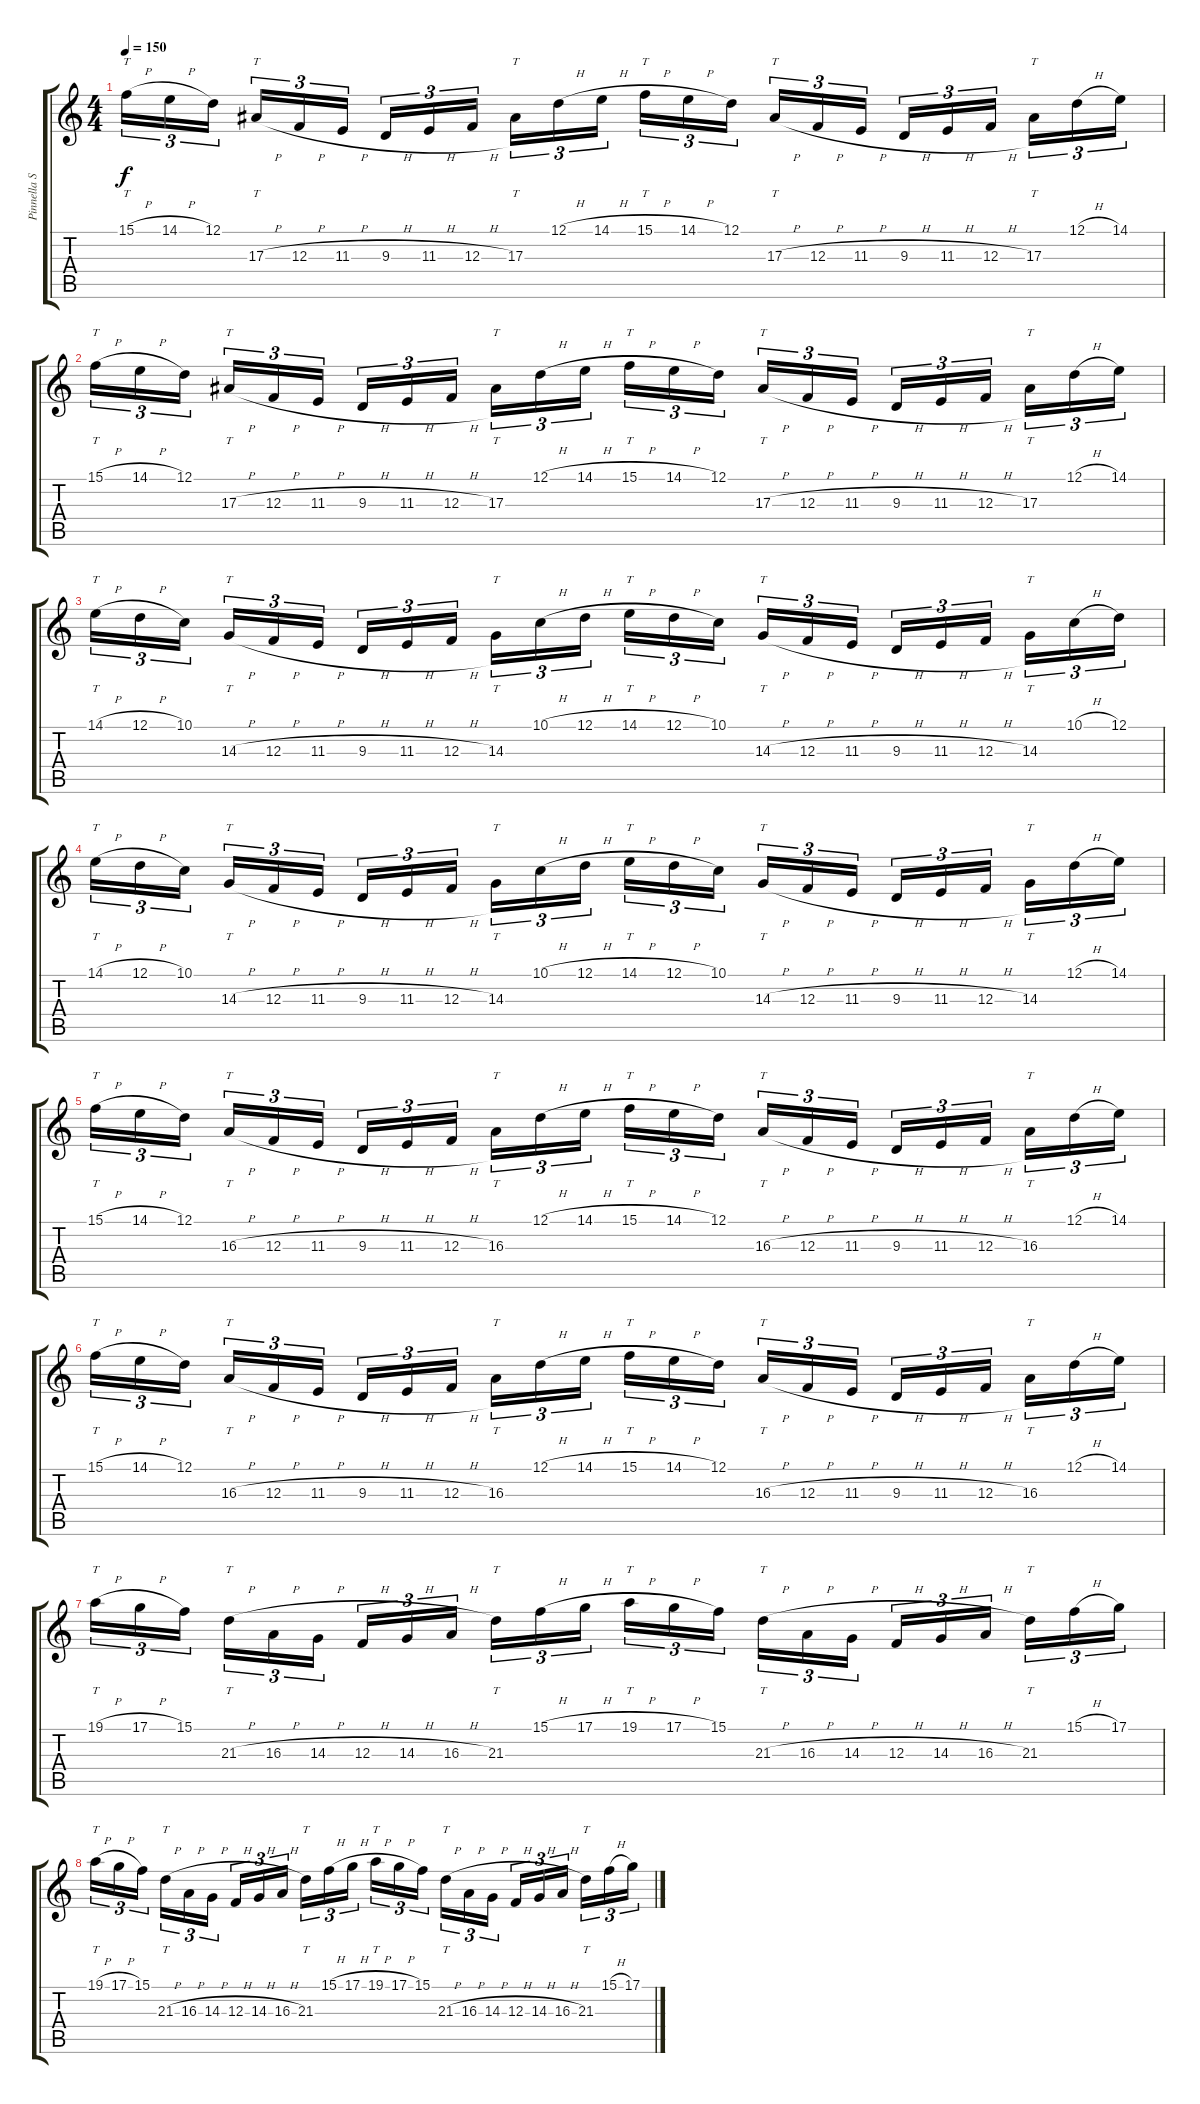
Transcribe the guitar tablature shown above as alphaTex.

\track ("Pinnella Solo" "Pinnella S") {instrument lead2sawtooth}
\staff {score tabs}
\tuning (D4 A3 F3 C3 G2 D2) {hide}
\ts (4 4)
\tempo 150
\clef g2
\ks c
15.1{h}.16{tt tu (3 2) dy f} 14.1{h}.16{tu (3 2)} 12.1.16{tu (3 2)} 17.3{h}.16{tt tu (3 2)} 12.3{h}.16{tu (3 2)} 11.3{h}.16{tu (3 2)} 9.3{h}.16{tu (3 2)} 11.3{h}.16{tu (3 2)} 12.3{h}.16{tu (3 2)} 17.3.16{tt tu (3 2)} 12.1{h}.16{tu (3 2)} 14.1{h}.16{tu (3 2)} 15.1{h}.16{tt tu (3 2)} 14.1{h}.16{tu (3 2)} 12.1.16{tu (3 2)} 17.3{h}.16{tt tu (3 2)} 12.3{h}.16{tu (3 2)} 11.3{h}.16{tu (3 2)} 9.3{h}.16{tu (3 2)} 11.3{h}.16{tu (3 2)} 12.3{h}.16{tu (3 2)} 17.3.16{tt tu (3 2)} 12.1{h}.16{tu (3 2)} 14.1.16{tu (3 2)} |
15.1{h}.16{tt tu (3 2)} 14.1{h}.16{tu (3 2)} 12.1.16{tu (3 2)} 17.3{h}.16{tt tu (3 2)} 12.3{h}.16{tu (3 2)} 11.3{h}.16{tu (3 2)} 9.3{h}.16{tu (3 2)} 11.3{h}.16{tu (3 2)} 12.3{h}.16{tu (3 2)} 17.3.16{tt tu (3 2)} 12.1{h}.16{tu (3 2)} 14.1{h}.16{tu (3 2)} 15.1{h}.16{tt tu (3 2)} 14.1{h}.16{tu (3 2)} 12.1.16{tu (3 2)} 17.3{h}.16{tt tu (3 2)} 12.3{h}.16{tu (3 2)} 11.3{h}.16{tu (3 2)} 9.3{h}.16{tu (3 2)} 11.3{h}.16{tu (3 2)} 12.3{h}.16{tu (3 2)} 17.3.16{tt tu (3 2)} 12.1{h}.16{tu (3 2)} 14.1.16{tu (3 2)} |
14.1{h}.16{tt tu (3 2)} 12.1{h}.16{tu (3 2)} 10.1.16{tu (3 2)} 14.3{h}.16{tt tu (3 2)} 12.3{h}.16{tu (3 2)} 11.3{h}.16{tu (3 2)} 9.3{h}.16{tu (3 2)} 11.3{h}.16{tu (3 2)} 12.3{h}.16{tu (3 2)} 14.3.16{tt tu (3 2)} 10.1{h}.16{tu (3 2)} 12.1{h}.16{tu (3 2)} 14.1{h}.16{tt tu (3 2)} 12.1{h}.16{tu (3 2)} 10.1.16{tu (3 2)} 14.3{h}.16{tt tu (3 2)} 12.3{h}.16{tu (3 2)} 11.3{h}.16{tu (3 2)} 9.3{h}.16{tu (3 2)} 11.3{h}.16{tu (3 2)} 12.3{h}.16{tu (3 2)} 14.3.16{tt tu (3 2)} 10.1{h}.16{tu (3 2)} 12.1.16{tu (3 2)} |
14.1{h}.16{tt tu (3 2)} 12.1{h}.16{tu (3 2)} 10.1.16{tu (3 2)} 14.3{h}.16{tt tu (3 2)} 12.3{h}.16{tu (3 2)} 11.3{h}.16{tu (3 2)} 9.3{h}.16{tu (3 2)} 11.3{h}.16{tu (3 2)} 12.3{h}.16{tu (3 2)} 14.3.16{tt tu (3 2)} 10.1{h}.16{tu (3 2)} 12.1{h}.16{tu (3 2)} 14.1{h}.16{tt tu (3 2)} 12.1{h}.16{tu (3 2)} 10.1.16{tu (3 2)} 14.3{h}.16{tt tu (3 2)} 12.3{h}.16{tu (3 2)} 11.3{h}.16{tu (3 2)} 9.3{h}.16{tu (3 2)} 11.3{h}.16{tu (3 2)} 12.3{h}.16{tu (3 2)} 14.3.16{tt tu (3 2)} 12.1{h}.16{tu (3 2)} 14.1.16{tu (3 2)} |
15.1{h}.16{tt tu (3 2)} 14.1{h}.16{tu (3 2)} 12.1.16{tu (3 2)} 16.3{h}.16{tt tu (3 2)} 12.3{h}.16{tu (3 2)} 11.3{h}.16{tu (3 2)} 9.3{h}.16{tu (3 2)} 11.3{h}.16{tu (3 2)} 12.3{h}.16{tu (3 2)} 16.3.16{tt tu (3 2)} 12.1{h}.16{tu (3 2)} 14.1{h}.16{tu (3 2)} 15.1{h}.16{tt tu (3 2)} 14.1{h}.16{tu (3 2)} 12.1.16{tu (3 2)} 16.3{h}.16{tt tu (3 2)} 12.3{h}.16{tu (3 2)} 11.3{h}.16{tu (3 2)} 9.3{h}.16{tu (3 2)} 11.3{h}.16{tu (3 2)} 12.3{h}.16{tu (3 2)} 16.3.16{tt tu (3 2)} 12.1{h}.16{tu (3 2)} 14.1.16{tu (3 2)} |
15.1{h}.16{tt tu (3 2)} 14.1{h}.16{tu (3 2)} 12.1.16{tu (3 2)} 16.3{h}.16{tt tu (3 2)} 12.3{h}.16{tu (3 2)} 11.3{h}.16{tu (3 2)} 9.3{h}.16{tu (3 2)} 11.3{h}.16{tu (3 2)} 12.3{h}.16{tu (3 2)} 16.3.16{tt tu (3 2)} 12.1{h}.16{tu (3 2)} 14.1{h}.16{tu (3 2)} 15.1{h}.16{tt tu (3 2)} 14.1{h}.16{tu (3 2)} 12.1.16{tu (3 2)} 16.3{h}.16{tt tu (3 2)} 12.3{h}.16{tu (3 2)} 11.3{h}.16{tu (3 2)} 9.3{h}.16{tu (3 2)} 11.3{h}.16{tu (3 2)} 12.3{h}.16{tu (3 2)} 16.3.16{tt tu (3 2)} 12.1{h}.16{tu (3 2)} 14.1.16{tu (3 2)} |
19.1{h}.16{tt tu (3 2)} 17.1{h}.16{tu (3 2)} 15.1.16{tu (3 2)} 21.3{h}.16{tt tu (3 2)} 16.3{h}.16{tu (3 2)} 14.3{h}.16{tu (3 2)} 12.3{h}.16{tu (3 2)} 14.3{h}.16{tu (3 2)} 16.3{h}.16{tu (3 2)} 21.3.16{tt tu (3 2)} 15.1{h}.16{tu (3 2)} 17.1{h}.16{tu (3 2)} 19.1{h}.16{tt tu (3 2)} 17.1{h}.16{tu (3 2)} 15.1.16{tu (3 2)} 21.3{h}.16{tt tu (3 2)} 16.3{h}.16{tu (3 2)} 14.3{h}.16{tu (3 2)} 12.3{h}.16{tu (3 2)} 14.3{h}.16{tu (3 2)} 16.3{h}.16{tu (3 2)} 21.3.16{tt tu (3 2)} 15.1{h}.16{tu (3 2)} 17.1.16{tu (3 2)} |
19.1{h}.16{tt tu (3 2)} 17.1{h}.16{tu (3 2)} 15.1.16{tu (3 2)} 21.3{h}.16{tt tu (3 2)} 16.3{h}.16{tu (3 2)} 14.3{h}.16{tu (3 2)} 12.3{h}.16{tu (3 2)} 14.3{h}.16{tu (3 2)} 16.3{h}.16{tu (3 2)} 21.3.16{tt tu (3 2)} 15.1{h}.16{tu (3 2)} 17.1{h}.16{tu (3 2)} 19.1{h}.16{tt tu (3 2)} 17.1{h}.16{tu (3 2)} 15.1.16{tu (3 2)} 21.3{h}.16{tt tu (3 2)} 16.3{h}.16{tu (3 2)} 14.3{h}.16{tu (3 2)} 12.3{h}.16{tu (3 2)} 14.3{h}.16{tu (3 2)} 16.3{h}.16{tu (3 2)} 21.3.16{tt tu (3 2)} 15.1{h}.16{tu (3 2)} 17.1.16{tu (3 2)}
